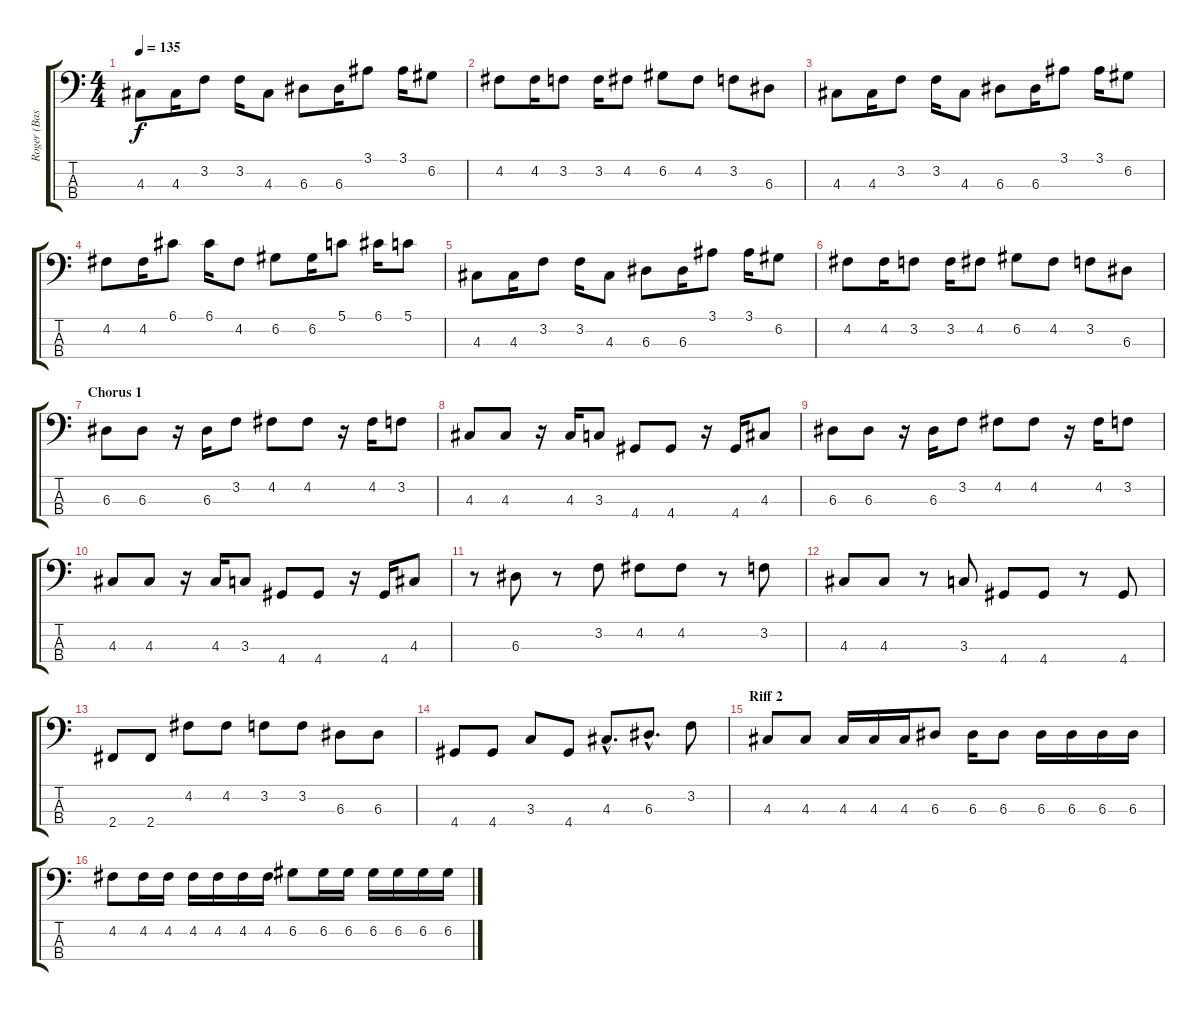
\track ("Roger (Bass)" "Roger (Bas") {instrument electricbasspick}
\staff {score tabs}
\tuning (G2 D2 A1 E1) {hide}
\ts (4 4)
\tempo 135
\clef f4
\ks c
4.3.8{dy f} 4.3.16 3.2.8 3.2.16 4.3.8 6.3.8 6.3.16 3.1.8 3.1.16 6.2.8 |
4.2.8 4.2.16 3.2.8 3.2.16 4.2.8 6.2.8 4.2.8 3.2.8 6.3.8 |
4.3.8 4.3.16 3.2.8 3.2.16 4.3.8 6.3.8 6.3.16 3.1.8 3.1.16 6.2.8 |
4.2.8 4.2.16 6.1.8 6.1.16 4.2.8 6.2.8 6.2.16 5.1.8 6.1.16 5.1.8 |
4.3.8 4.3.16 3.2.8 3.2.16 4.3.8 6.3.8 6.3.16 3.1.8 3.1.16 6.2.8 |
4.2.8 4.2.16 3.2.8 3.2.16 4.2.8 6.2.8 4.2.8 3.2.8 6.3.8 |
\section ("" "Chorus 1")
6.3.8 6.3.8 r.16 6.3.16 3.2.8 4.2.8 4.2.8 r.16 4.2.16 3.2.8 |
4.3.8 4.3.8 r.16 4.3.16 3.3.8 4.4.8 4.4.8 r.16 4.4.16 4.3.8 |
6.3.8 6.3.8 r.16 6.3.16 3.2.8 4.2.8 4.2.8 r.16 4.2.16 3.2.8 |
4.3.8 4.3.8 r.16 4.3.16 3.3.8 4.4.8 4.4.8 r.16 4.4.16 4.3.8 |
r.8 6.3.8 r.8 3.2.8 4.2.8 4.2.8 r.8 3.2.8 |
4.3.8 4.3.8 r.8 3.3.8 4.4.8 4.4.8 r.8 4.4.8 |
2.4.8 2.4.8 4.2.8 4.2.8 3.2.8 3.2.8 6.3.8 6.3.8 |
4.4.8 4.4.8 3.3.8 4.4.8 4.3{hac}.8{d} 6.3{hac}.8{d} 3.2.8 |
\section ("" "Riff 2")
4.3.8 4.3.8 4.3.16 4.3.16 4.3.16 6.3.8 6.3.16 6.3.8 6.3.16 6.3.16 6.3.16 6.3.16 |
4.2.8 4.2.16 4.2.16 4.2.16 4.2.16 4.2.16 4.2.16 6.2.8 6.2.16 6.2.16 6.2.16 6.2.16 6.2.16 6.2.16
